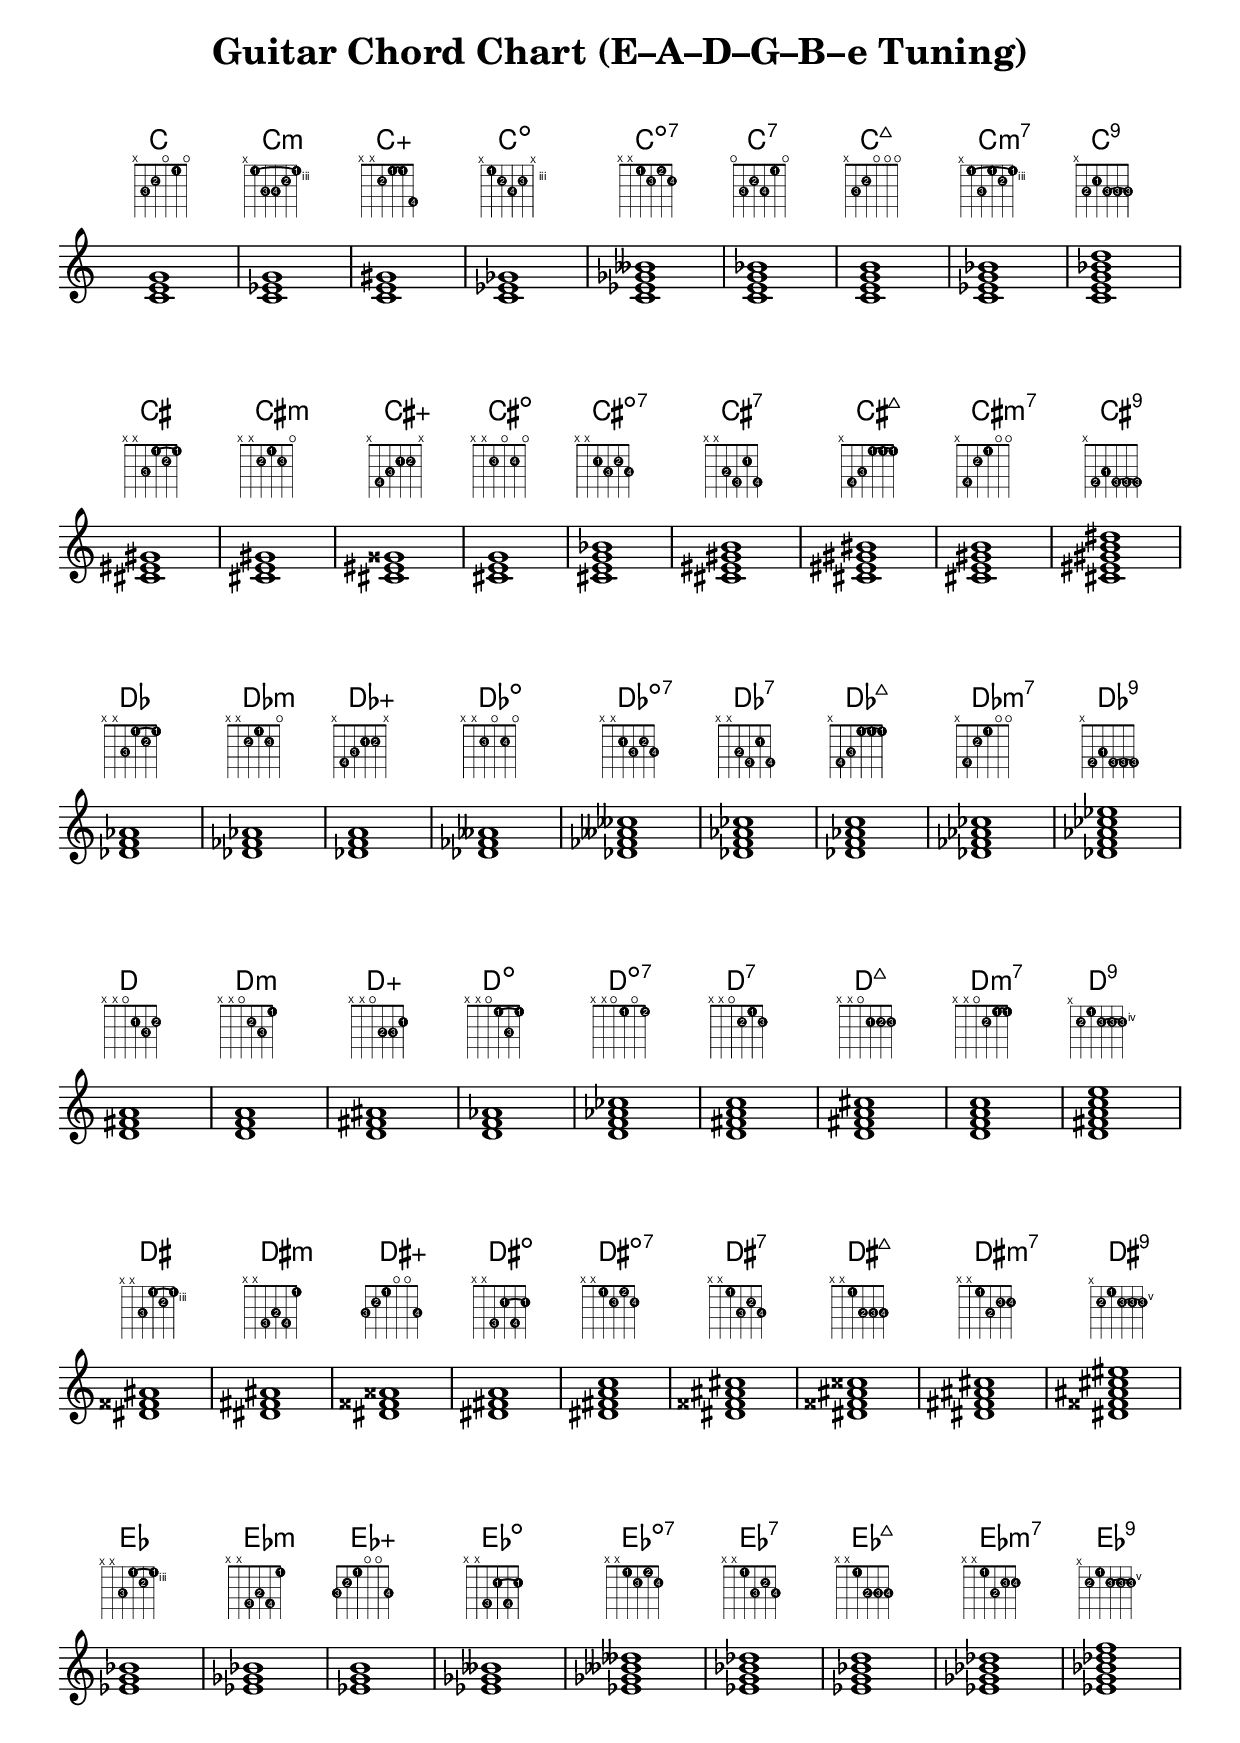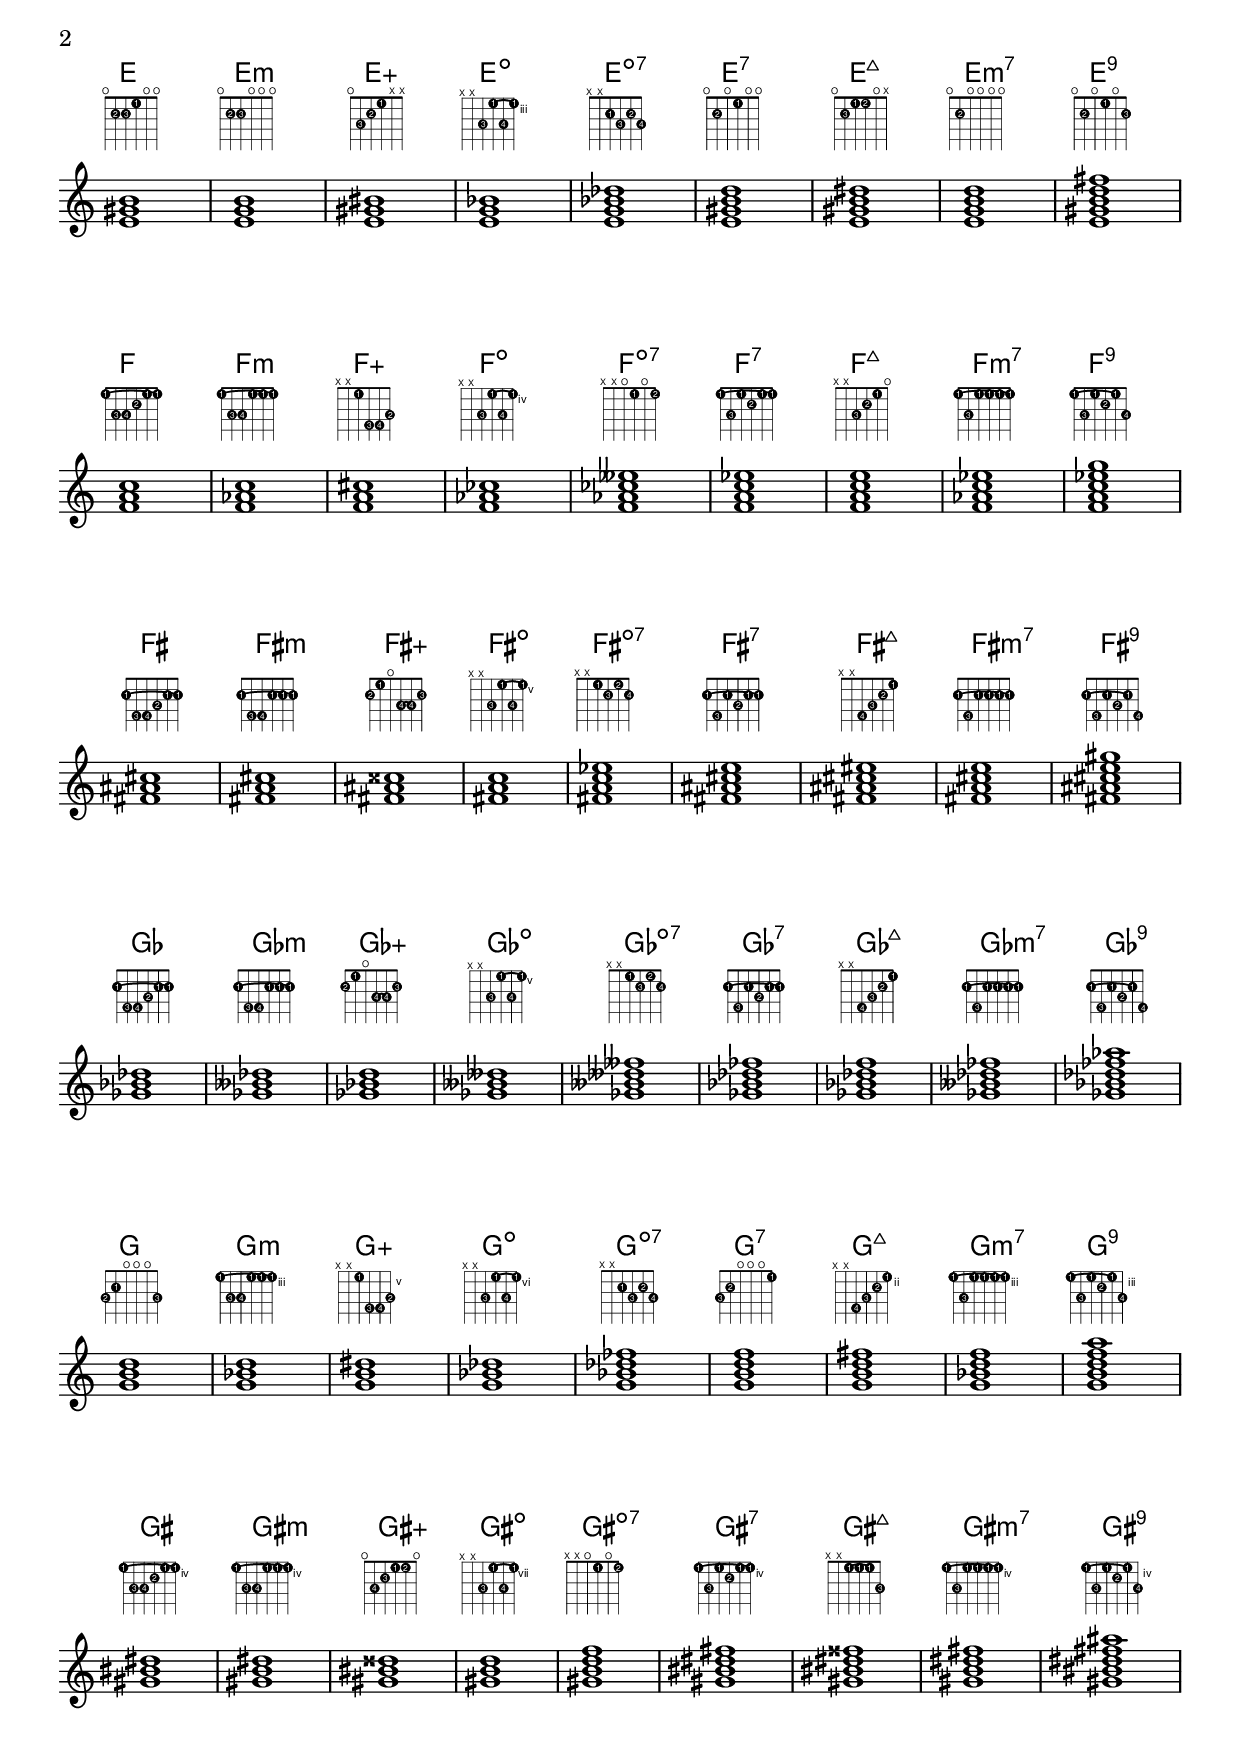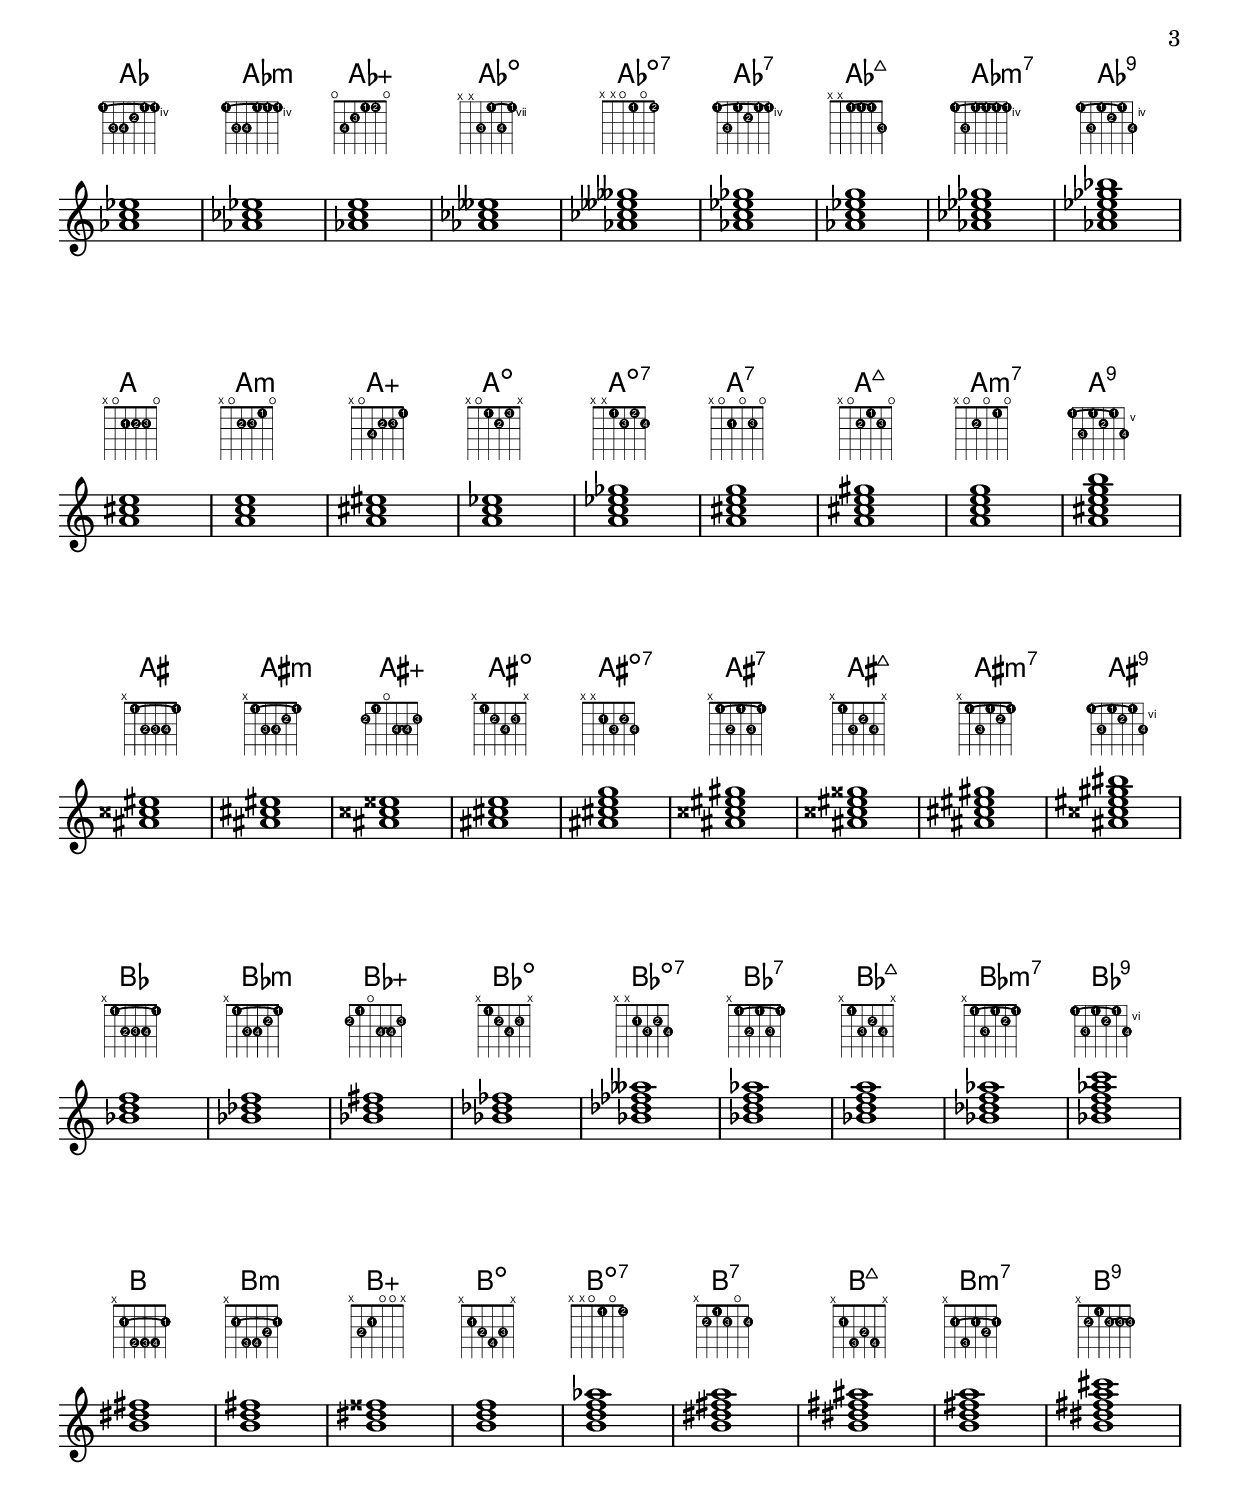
\version "2.21.80"

\include "predefined-guitar-fretboards.ly"

\header {
  title = "Guitar Chord Chart (E–A–D–G–B–e Tuning)"
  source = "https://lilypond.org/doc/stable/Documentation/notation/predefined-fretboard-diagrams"
  keywords = #(string-join '(
    "music"
    "guitar"
    "chords"
  ) ", ")
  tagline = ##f
}

\paper {
  markup-system-spacing.padding = #5
  system-system-spacing.padding = #8
}

chordTypes = \chordmode {
  c1
  c:m
  c:aug
  c:dim
  c:dim7
  c:7
  c:maj7
  c:m7
  c:9
  \break
}

chordSequence = {
                   \chordTypes
  \transpose c cis \chordTypes
  \transpose c des \chordTypes
  \transpose c d   \chordTypes
  \transpose c dis \chordTypes
  \transpose c ees \chordTypes
  \transpose c e   \chordTypes
  \transpose c f   \chordTypes
  \transpose c fis \chordTypes
  \transpose c ges \chordTypes
  \transpose c g   \chordTypes
  \transpose c gis \chordTypes
  \transpose c aes \chordTypes
  \transpose c a   \chordTypes
  \transpose c ais \chordTypes
  \transpose c bes \chordTypes
  \transpose c b   \chordTypes
}

<<
  \new ChordNames {
    \chordSequence
  }

  \new FretBoards {
    \set Staff.stringTunings = #guitar-tuning
    \override FretBoard.fret-diagram-details.finger-code = #'in-dot
    \chordSequence
  }

  \new Staff {
    \override Staff.TimeSignature.transparent = ##t
    \chordSequence
  }
>>

\layout {
  indent = 0\mm
  \context {
    \Score
    \remove "Bar_number_engraver"
  }
}
